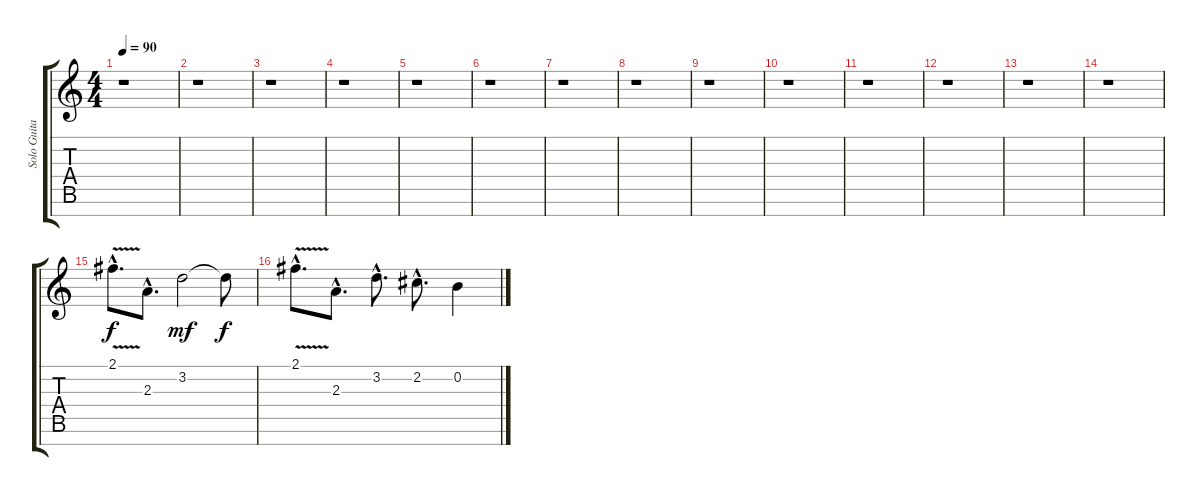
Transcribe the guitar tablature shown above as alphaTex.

\track ("Solo Guitar 1 (7 strings)" "Solo Guita") {instrument overdrivenguitar}
\staff {score tabs}
\tuning (E4 B3 G3 D3 A2 E2 B1) {hide}
\ts (4 4)
\tempo 90
\clef g2
\ks c
r.1{dy f} |
r.1 |
r.1 |
r.1 |
r.1 |
r.1 |
r.1 |
r.1 |
r.1 |
r.1 |
r.1 |
r.1 |
r.1 |
r.1 |
2.1{v hac}.8{d volume 15} 2.3{hac}.8{d} 3.2.2{dy mf} 3.2{t}.8{dy f} |
2.1{v hac}.8{d} 2.3{hac}.8{d} 3.2{hac}.8{d} 2.2{hac}.8{d} 0.2.4
